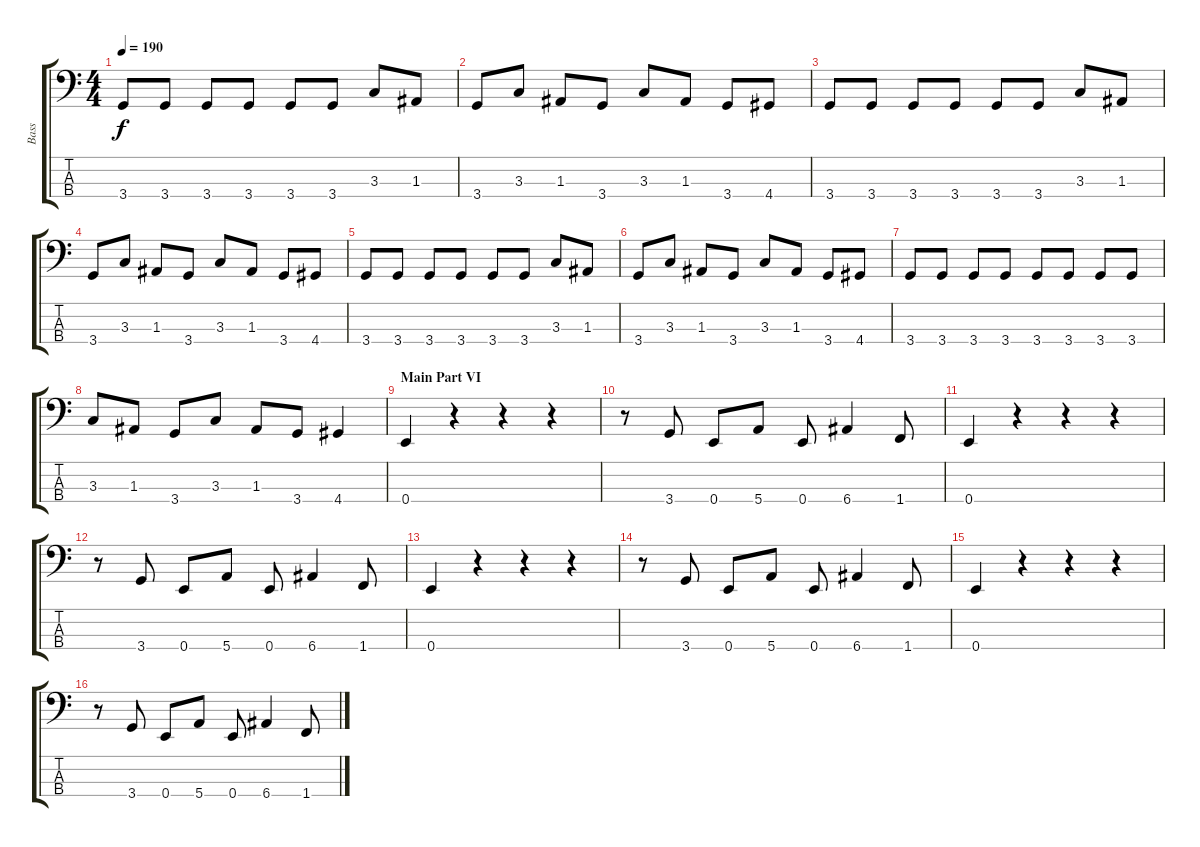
\track ("Bass" "Bass") {instrument electricbasspick}
\staff {score tabs}
\tuning (G2 D2 A1 E1) {hide}
\ts (4 4)
\tempo 190
\clef f4
\ks c
3.4.8{dy f} 3.4.8 3.4.8 3.4.8 3.4.8 3.4.8 3.3.8 1.3.8 |
3.4.8 3.3.8 1.3.8 3.4.8 3.3.8 1.3.8 3.4.8 4.4.8 |
3.4.8 3.4.8 3.4.8 3.4.8 3.4.8 3.4.8 3.3.8 1.3.8 |
3.4.8 3.3.8 1.3.8 3.4.8 3.3.8 1.3.8 3.4.8 4.4.8 |
3.4.8 3.4.8 3.4.8 3.4.8 3.4.8 3.4.8 3.3.8 1.3.8 |
3.4.8 3.3.8 1.3.8 3.4.8 3.3.8 1.3.8 3.4.8 4.4.8 |
3.4.8 3.4.8 3.4.8 3.4.8 3.4.8 3.4.8 3.4.8 3.4.8 |
3.3.8 1.3.8 3.4.8 3.3.8 1.3.8 3.4.8 4.4.4 |
\section ("" "Main Part VI")
0.4.4 r.4 r.4 r.4 |
r.8 3.4.8 0.4.8 5.4.8 0.4.8 6.4.4 1.4.8 |
0.4.4 r.4 r.4 r.4 |
r.8 3.4.8 0.4.8 5.4.8 0.4.8 6.4.4 1.4.8 |
0.4.4 r.4 r.4 r.4 |
r.8 3.4.8 0.4.8 5.4.8 0.4.8 6.4.4 1.4.8 |
0.4.4 r.4 r.4 r.4 |
r.8 3.4.8 0.4.8 5.4.8 0.4.8 6.4.4 1.4.8
